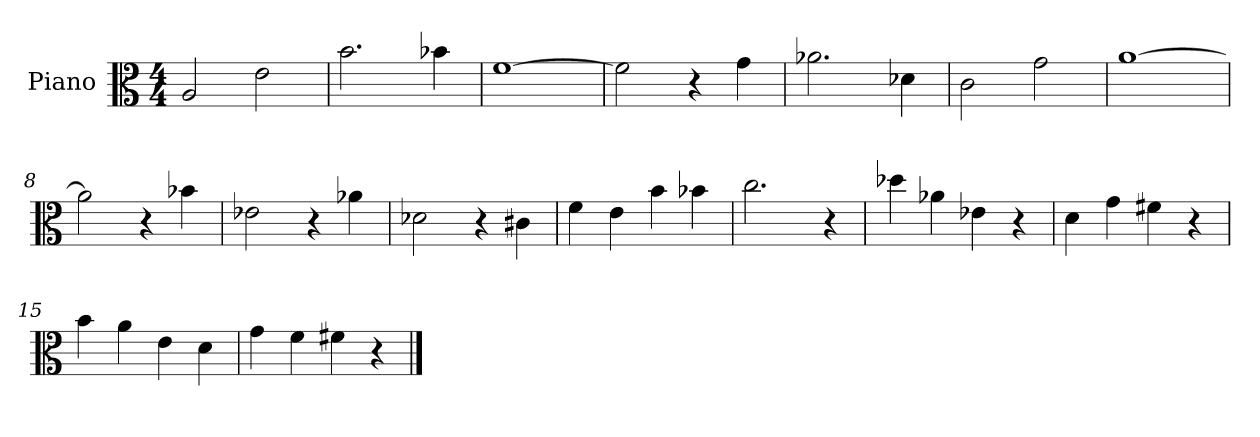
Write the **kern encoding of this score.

**kern
*part1
*staff1
*I"Piano
*I'Pno
*clefC3
*k[]
*C:
*M4/4
=1
2A/
2e\
=2
2.b\
4b-X\
=3
[1f
=4
2f\]
4r
4g\
=5
2.a-X\
4d-X\
=6
2c\
2g\
=7
[1a
=8
2a\]
4r
4b-X\
=9
2e-X\
4r
4a-X\
=10
2d-X\
4r
4c#X\
=11
4f\
4e\
4b\
4b-X\
=12
2.cc\
4r
=13
4dd-X\
4a-X\
4e-X\
4r
=14
4d\
4g\
4f#X\
4r
=15
4b\
4a\
4e\
4d\
=16
4g\
4f\
4f#X\
4r
==
*-
